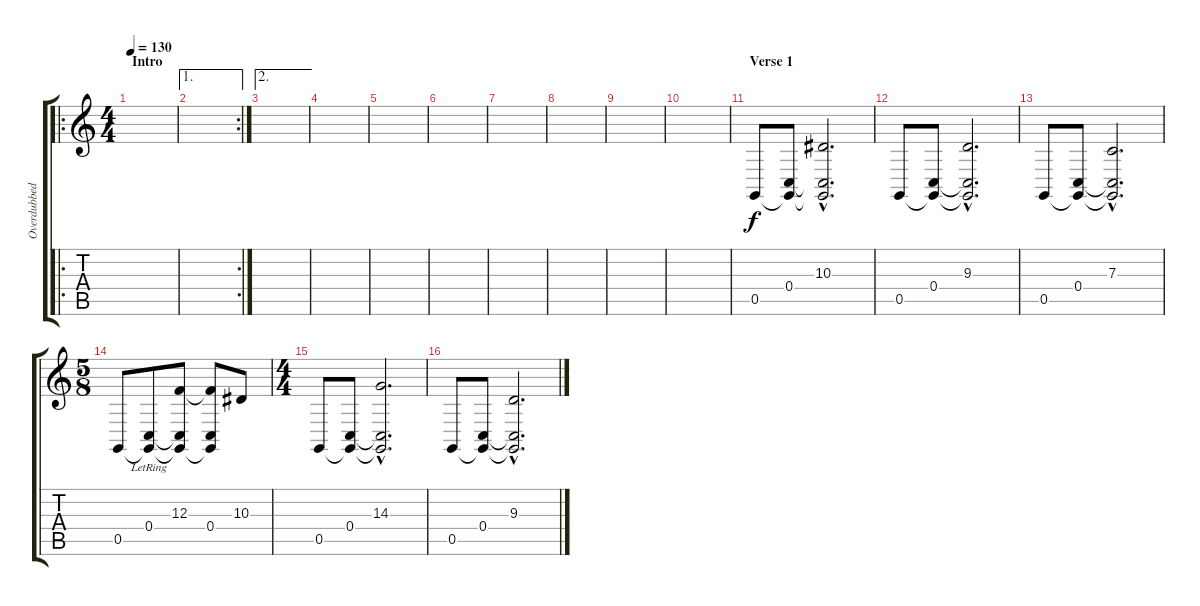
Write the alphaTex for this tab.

\track ("Overdubbed Stuff" "Overdubbed") {instrument acousticgrandpiano}
\staff {score tabs}
\tuning (D4 A3 F3 C3 G2 C2) {hide}
\ro
\ts (4 4)
\section ("" "Intro")
\tempo 130
\clef g2
\ks c
|
\ae 1
\rc 2
|
\ae 2
|
|
|
|
|
|
|
|
\section ("" "Verse 1")
0.5.8{instrument acousticgrandpiano} (0.4 0.5{t}).8 (10.3{hac} 0.4{hac t} 0.5{hac t}).2{d} |
0.5.8 (0.4 0.5{t}).8 (9.3{hac} 0.4{hac t} 0.5{hac t}).2{d} |
0.5.8 (0.4 0.5{t}).8 (7.3{hac} 0.4{hac t} 0.5{hac t}).2{d} |
\ts (5 8)
0.5.8 (0.4{lr} 0.5{t}).8 (12.3 0.4{t} 0.5{t}).8 (12.3{t} 0.4 0.5{t}).8 10.3.8 |
\ts (4 4)
0.5.8 (0.4 0.5{t}).8 (14.3{hac} 0.4{hac t} 0.5{hac t}).2{d} |
0.5.8 (0.4 0.5{t}).8 (9.3{hac} 0.4{hac t} 0.5{hac t}).2{d}
